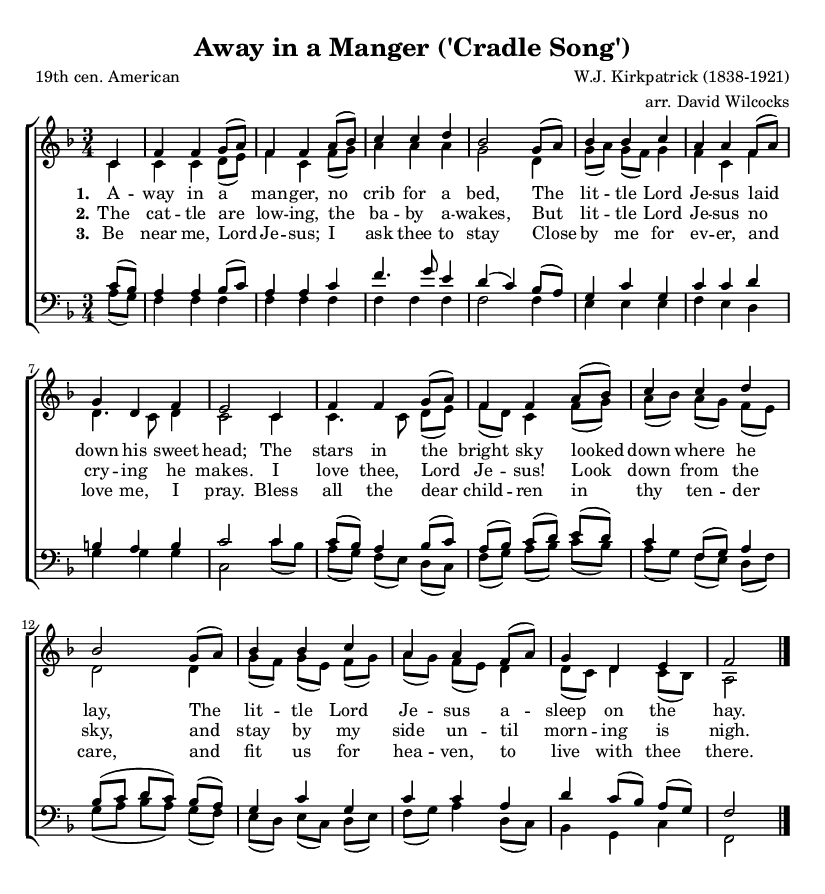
\header {
  poet = "19th cen. American"
  title = "Away in a Manger ('Cradle Song')"
  toc_as = "Away in a Manger (Kirkpatrick)"
  composer = "W.J. Kirkpatrick (1838-1921)"
  arranger = "arr. David Wilcocks"
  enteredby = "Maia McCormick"
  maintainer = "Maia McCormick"
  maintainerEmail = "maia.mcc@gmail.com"
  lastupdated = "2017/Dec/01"
}

\version "2.14.2"
\include "header.ly"

global= {
  \preamble
  \time 3/4
  \key f \major
  \set Timing.beamExceptions = #'()
  \set Timing.baseMoment = #(ly:make-moment 1/4)
}

sop = \context Voice = "sop" \relative c' {
  \voiceOne
  \partial 4 c4 |
  f f g8( a) | f4 f a8( bes) | c4 c d | bes2 g8( a) |
  bes4 bes c | a a f8( a) | g4 d f | e2 c4 |
  f f g8( a) | f4 f a8( bes) | c4 c d | bes2 g8( a) |
  bes4 bes c | a a f8( a) | g4 d e | f2 \bar "|."
}

alto=\context Voice = "alto" \relative c' {
  \voiceTwo
  \partial 4 c4 |
  c c d8( e) | f4 c f8( g) | a4 a a | g2 d4 |
  g8( a) g( f) g4 | f c f | d4. c8 d4 | c2 c4 |
  c4. c8 d( e) | f( d) c4 f8( g) | a( bes) a( g) f( e) | d2 d4 |
  g8( f) g( e) f( g) | a( g) f( e) d4 | d8( c) d4 c8( bes) | a2 \bar "|."
}

tenor = \context Voice = "tenor" \relative c' {
  \voiceOne
  \partial 4 c8( bes) |
  a4 a bes8( c) | a4 a c | f4. g8 e4 | d( c) bes8( a) |
  g4 c g | c c d | b a b | c2 c4 |
  c8( bes) a4 bes8( c) | a( bes) c( d) e( d) | c4 f,8( g) a4 | bes8( c d c) bes( a) |
  g4 c g | c c a | d c8( bes) a( g) | f2 \bar "|."
}

bass = \context Voice = "bass" \relative c' {
  \voiceTwo
  \partial 4 a8( g) |
  f4 f f | f f f | f f f | f2 f4 |
  e e e | f e d | g g g | c,2 c'8( bes) |
  a( g) f( e) d( c) | f( g) a( bes) c( bes) | a( g) f( e) d( f) | g( a bes a) g( f) |
  e( d) e( c) d( e) | f( g) a4 d,8( c) | bes4 g c | f,2 \bar "|."
}

stanzaa = \lyricmode {
  A -- way in a man -- ger,
  no crib for a bed,
  The lit -- tle Lord Je -- sus
  laid down his sweet head;
  The stars in the bright sky looked
  down where he lay,
  The lit -- tle Lord Je -- sus
  a -- sleep on the hay.
}

stanzab = \lyricmode {
  The cat -- tle are low -- ing,
  the ba -- by a -- wakes,
  But lit -- tle Lord Je -- sus
  no cry -- ing he makes.
  I love thee, Lord Je -- sus!
  Look down from the sky,
  and stay by my side un -- til
  morn -- ing is nigh.
}

stanzac = \lyricmode {
  Be near me, Lord Je -- sus;
  I ask thee to stay
  Close by me for ev -- er,
  and love me, I pray.
  Bless all the dear child -- ren
  in thy ten -- der care,
  and fit us for hea -- ven,
  to live with thee there.
}

\score {
  \context ChoirStaff <<
    \unset ChoirStaff.melismaBusyProperties
    \context Staff ="upper"  { \clef "G" <<
      \global
      \sop
      \alto
    >>}

    \lyricsto "sop" \context Lyrics = "stanza-1" {
      \set stanza = "1."
      \stanzaa }
    \lyricsto "sop" \context Lyrics = "stanza-2" {
      \set stanza = "2."
      \stanzab }
    \lyricsto "sop" \context Lyrics = "stanza-3" {
      \set stanza = "3."
      \stanzac }

    \context Staff = "lower"  { \clef "F"<<
      \global
      \tenor
      \bass
    >>}
  >>
}
